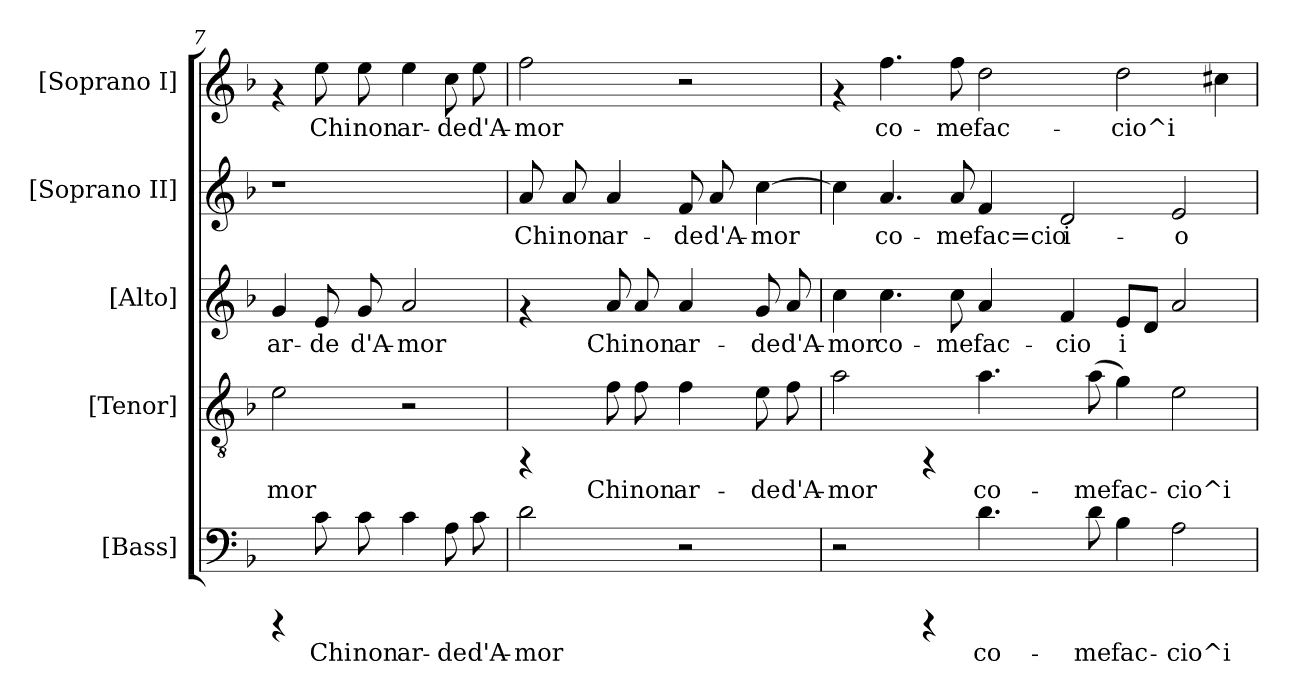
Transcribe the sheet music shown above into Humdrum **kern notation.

**kern	**text	**kern	**text	**kern	**text	**kern	**text	**kern	**text
*part5	*part5	*part4	*part4	*part3	*part3	*part2	*part2	*part1	*part1
*staff5	*staff5	*staff4	*staff4	*staff3	*staff3	*staff2	*staff2	*staff1	*staff1
*I"[Bass]	*	*I"[Tenor]	*	*I"[Alto]	*	*I"[Soprano II]	*	*I"[Soprano I]	*
*clefF4	*	*clefGv2	*	*clefG2	*	*clefG2	*	*clefG2	*
*k[b-]	*	*k[b-]	*	*k[b-]	*	*k[b-]	*	*k[b-]	*
*F:	*	*F:	*	*F:	*	*F:	*	*F:	*
=7	=7	=7	=7	=7	=7	=7	=7	=7	=7
!	!	!	!LO:LY:b:cj	!	!LO:LY:b:cj	!	!	!	!
4rCCC	.	2e\	-mor	4g/	ar-	1r	.	4rf	.
!	!LO:LY:b:cj	!	!	!	!LO:LY:b:cj	!	!	!	!LO:LY:b:cj
8c\	Chi	.	.	8e/	-de	.	.	8ee\	Chi
!	!LO:LY:b:cj	!	!	!	!LO:LY:b:cj	!	!	!	!LO:LY:b:cj
8c\	non	.	.	8g/	d'A-	.	.	8ee\	non
!	!LO:LY:b:cj	!	!	!	!LO:LY:b:cj	!	!	!	!LO:LY:b:cj
4c\	ar-	2r	.	2a/	-mor	.	.	4ee\	ar-
!	!LO:LY:b:cj	!	!	!	!	!	!	!	!LO:LY:b:cj
8A\	-de	.	.	.	.	.	.	8cc\	-de
!	!LO:LY:b:cj	!	!	!	!	!	!	!	!LO:LY:b:cj
8c\	d'A-	.	.	.	.	.	.	8ee\	d'A-
=8	=8	=8	=8	=8	=8	=8	=8	=8	=8
!	!LO:LY:b:cj	!	!	!	!	!	!LO:LY:b:cj	!	!LO:LY:b:cj
2d\	-mor	4rFF	.	4rf	.	8a/	Chi	2ff\	-mor
!	!	!	!	!	!	!	!LO:LY:b:cj	!	!
.	.	.	.	.	.	8a/	non	.	.
!	!	!	!LO:LY:b:cj	!	!LO:LY:b:cj	!	!LO:LY:b:cj	!	!
.	.	8f\	Chi	8a/	Chi	4a/	ar-	.	.
!	!	!	!LO:LY:b:cj	!	!LO:LY:b:cj	!	!	!	!
.	.	8f\	non	8a/	non	.	.	.	.
!	!	!	!LO:LY:b:cj	!	!LO:LY:b:cj	!	!LO:LY:b:cj	!	!
2r	.	4f\	ar-	4a/	ar-	8f/	-de	2r	.
!	!	!	!	!	!	!	!LO:LY:b:cj	!	!
.	.	.	.	.	.	8a/	d'A-	.	.
!	!	!	!LO:LY:b:cj	!	!LO:LY:b:cj	!	!LO:LY:b:cj	!	!
.	.	8e\	-de	8g/	-de	[>4cc\	-mor	.	.
!	!	!	!LO:LY:b:cj	!	!LO:LY:b:cj	!	!	!	!
.	.	8f\	d'A-	8a/	d'A-	.	.	.	.
!!LO:PB:g=z
=9	=9	=9	=9	=9	=9	=9	=9	=9	=9
!	!	!	!LO:LY:b:cj	!	!LO:LY:b:cj	!	!LO:LY:b:cj	!	!
2r	.	2a\	-mor	4cc\	-mor	4cc\]	.	4rf	.
!	!	!	!	!	!LO:LY:b:cj	!	!LO:LY:b:cj	!	!LO:LY:b:cj
.	.	.	.	4.cc\	co-	4.a/	co-	4.ff\	co-
4rCCC	.	4rFF	.	.	.	.	.	.	.
!	!	!	!	!	!LO:LY:b:cj	!	!LO:LY:b:cj	!	!LO:LY:b:cj
.	.	.	.	8cc\	-me	8a/	-me	8ff\	-me
!	!LO:LY:b:cj	!	!LO:LY:b:cj	!	!LO:LY:b:cj	!	!LO:LY:b:cj	!	!LO:LY:b:cj
4.d\	co-	4.a\	co-	4a/	fac-	4f/	fac=cio	2dd\	fac-
!	!	!	!	!	!LO:LY:b:cj	!	!LO:LY:b:cj	!	!
.	.	.	.	4f/	-cio	2d/	i-	.	.
!	!LO:LY:b:cj	!	!LO:LY:b:cj	!	!	!	!	!	!
8d\	-me	(>8a\	-me	.	.	.	.	.	.
!	!LO:LY:b:cj	!	!LO:LY:b:cj	!	!LO:LY:b:cj	!	!	!	!LO:LY:b:cj
4B-\	fac-	4g\)	fac-	8e/L	i-	.	.	2dd\	-cio^i-
!	!	!	!	!	!LO:LY:b:cj	!	!	!	!
.	.	.	.	8d/J	--	.	.	.	.
!	!LO:LY:b:cj	!	!LO:LY:b:cj	!	!LO:LY:b:cj	!	!LO:LY:b:cj	!	!
2A\	-cio^i-	2e\	-cio^i-	2a/	--	2e/	-o	.	.
!	!	!	!	!	!	!	!	!	!LO:LY:b:cj
.	.	.	.	.	.	.	.	4cc#X\	--
=	=	=	=	=	=	=	=	=	=
*-	*-	*-	*-	*-	*-	*-	*-	*-	*-
